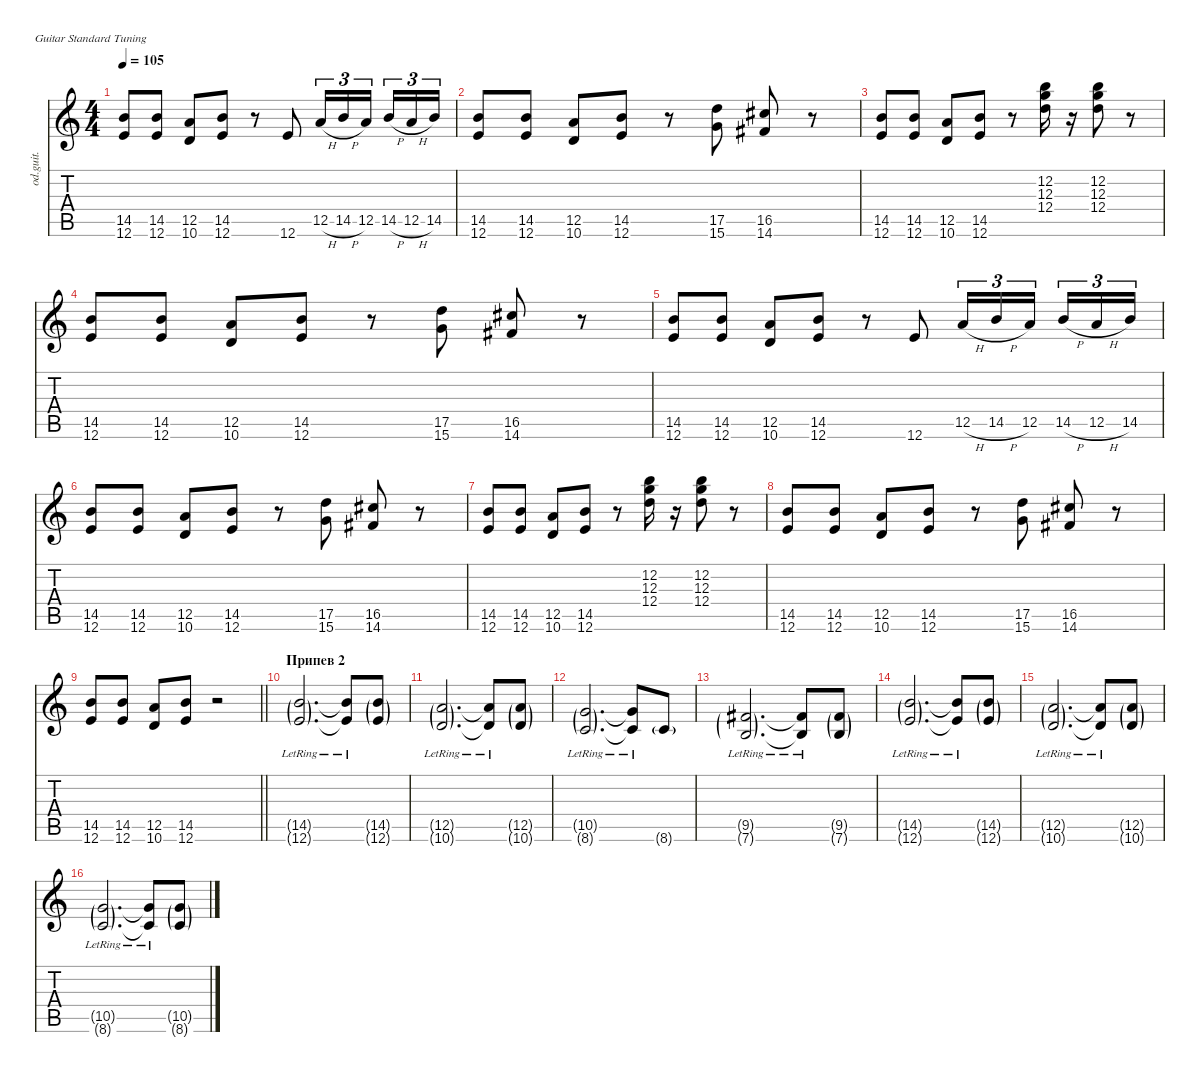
\defaultSystemsLayout 4
\hideDynamics
\bracketExtendMode nobrackets
\track ("Гитара осн." "od.guit.") {instrument overdrivenguitar}
\staff {score tabs}
\tuning (E4 B3 G3 D3 A2 E2)
\ts (4 4)
\tempo 105
\clef g2
\ks c
(14.5 12.6).8{dy f} (14.5 12.6).8 (12.5 10.6).8 (14.5 12.6).8 r.8 12.6.8 12.5{h}.16{tu (3 2)} 14.5{h}.16{tu (3 2)} 12.5.16{tu (3 2)} 14.5{h}.16{tu (3 2)} 12.5{h}.16{tu (3 2)} 14.5.16{tu (3 2)} |
(14.5 12.6).8 (14.5 12.6).8 (12.5 10.6).8 (14.5 12.6).8 r.8 (17.5 15.6).8 (16.5{acc #} 14.6{acc #}).8 r.8 |
(14.5 12.6).8 (14.5 12.6).8 (12.5 10.6).8 (14.5 12.6).8 r.8 (12.2 12.3 12.4).16 r.16 (12.2 12.3 12.4).8 r.8 |
(14.5 12.6).8 (14.5 12.6).8 (12.5 10.6).8 (14.5 12.6).8 r.8 (17.5 15.6).8 (16.5{acc #} 14.6{acc #}).8 r.8 |
(14.5 12.6).8 (14.5 12.6).8 (12.5 10.6).8 (14.5 12.6).8 r.8 12.6.8 12.5{h}.16{tu (3 2)} 14.5{h}.16{tu (3 2)} 12.5.16{tu (3 2)} 14.5{h}.16{tu (3 2)} 12.5{h}.16{tu (3 2)} 14.5.16{tu (3 2)} |
(14.5 12.6).8 (14.5 12.6).8 (12.5 10.6).8 (14.5 12.6).8 r.8 (17.5 15.6).8 (16.5{acc #} 14.6{acc #}).8 r.8 |
(14.5 12.6).8 (14.5 12.6).8 (12.5 10.6).8 (14.5 12.6).8 r.8 (12.2 12.3 12.4).16 r.16 (12.2 12.3 12.4).8 r.8 |
(14.5 12.6).8 (14.5 12.6).8 (12.5 10.6).8 (14.5 12.6).8 r.8 (17.5 15.6).8 (16.5{acc #} 14.6{acc #}).8 r.8 |
\barLineRight lightlight
(14.5 12.6).8 (14.5 12.6).8 (12.5 10.6).8 (14.5 12.6).8 r.2 |
\section ("" "Припев 2")
(14.5{g lr} 12.6{g lr}).2{d dy p} (14.5{lr t} 12.6{lr t}).8{dy pp} (14.5{g} 12.6{g}).8{dy p} |
(12.5{g lr} 10.6{g lr}).2{d} (12.5{lr t} 10.6{lr t}).8{dy pp} (12.5{g} 10.6{g}).8{dy p} |
(10.5{g lr} 8.6{g lr}).2{d} (10.5{lr t} 8.6{lr t}).8{dy pp} 8.6{g}.8{dy p} |
(9.5{g lr acc #} 7.6{g lr}).2{d} (9.5{lr t acc #} 7.6{lr t}).8{dy pp} (9.5{g acc #} 7.6{g}).8{dy p} |
(14.5{g lr} 12.6{g lr}).2{d} (14.5{lr t} 12.6{lr t}).8{dy pp} (14.5{g} 12.6{g}).8{dy p} |
(12.5{g lr} 10.6{g lr}).2{d} (12.5{lr t} 10.6{lr t}).8{dy pp} (12.5{g} 10.6{g}).8{dy p} |
(10.5{g lr} 8.6{g lr}).2{d} (10.5{lr t} 8.6{lr t}).8{dy pp} (10.5{g} 8.6{g}).8{dy p}
